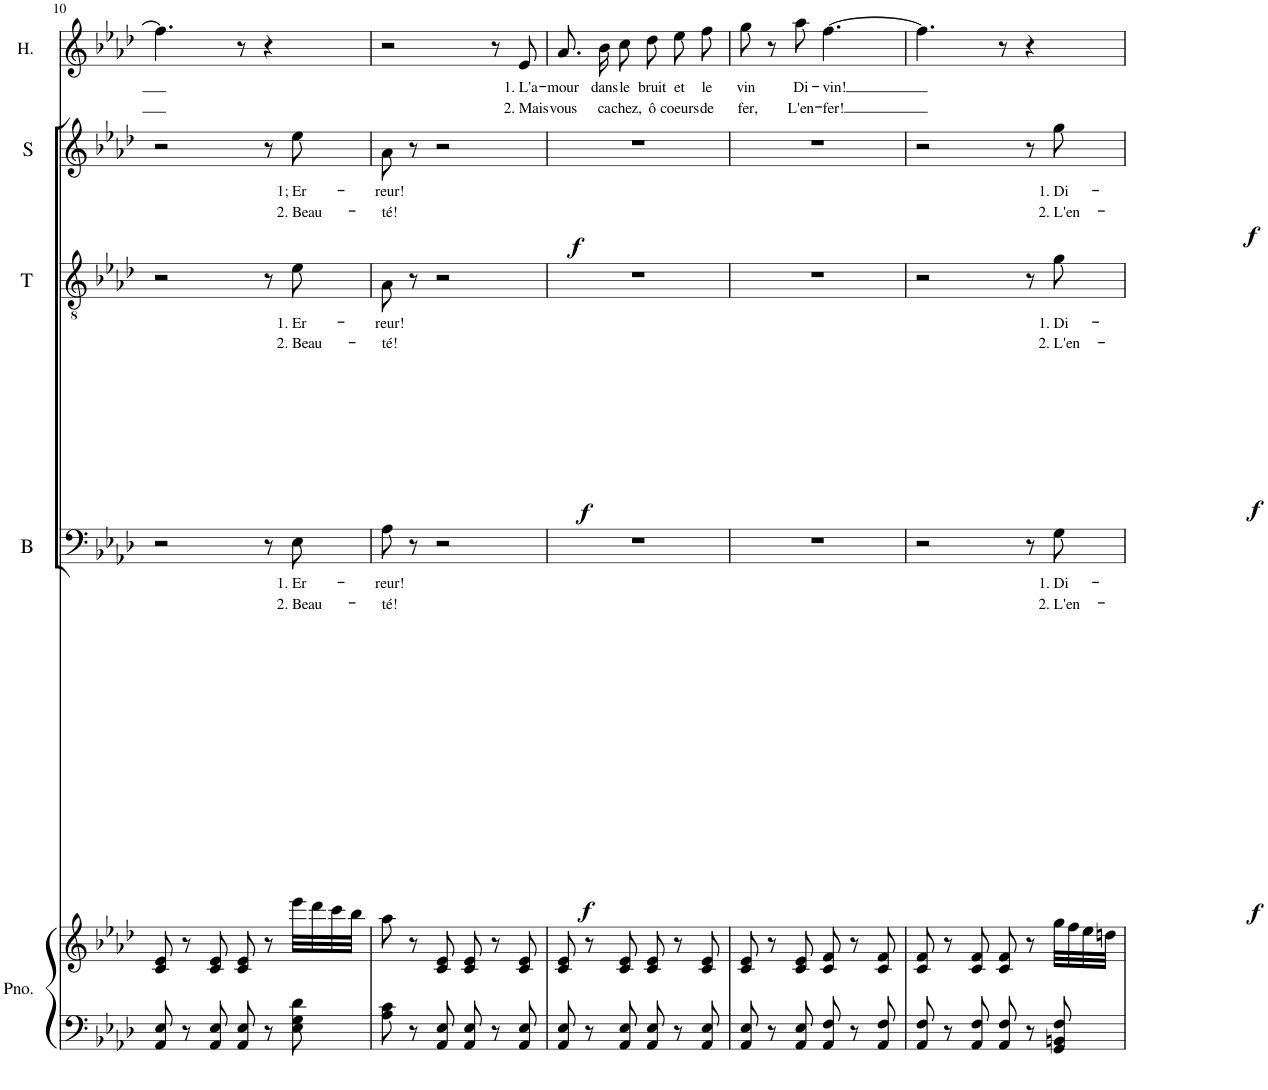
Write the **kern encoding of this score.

**kern	**kern	**kern	**text	**text	**dynam	**kern	**text	**text	**dynam	**kern	**text	**text	**dynam	**kern	**text	**text
*part5	*part5	*part4	*part4	*part4	*part4	*part3	*part3	*part3	*part3	*part2	*part2	*part2	*part2	*part1	*part1	*part1
*staff6	*staff5	*staff4	*staff4	*staff4	*staff4	*staff3	*staff3	*staff3	*staff3	*staff2	*staff2	*staff2	*staff2	*staff1	*staff1	*staff1
*I"Piano	*	*I"B	*	*	*	*I"T	*	*	*	*I"S	*	*	*	*I"Hoffmann	*	*
*I'Pno.	*	*I'B	*	*	*	*I'T	*	*	*	*I'S	*	*	*	*I'H.	*	*
!!LO:PB:g=z
*clefF4	*clefG2	*clefF4	*	*	*	*clefGv2	*	*	*	*clefG2	*	*	*	*clefG2	*	*
*k[b-e-a-d-]	*k[b-e-a-d-]	*k[b-e-a-d-]	*	*	*	*k[b-e-a-d-]	*	*	*	*k[b-e-a-d-]	*	*	*	*k[b-e-a-d-]	*	*
*M6/8	*M6/8	*M6/8	*	*	*	*M6/8	*	*	*	*M6/8	*	*	*	*M6/8	*	*
=10	=10	=10	=10	=10	=10	=10	=10	=10	=10	=10	=10	=10	=10	=10	=10	=10
8AA-/ 8E-/	8c/ 8e-/	2r	.	.	.	2r	.	.	.	2r	.	.	.	4.ff\]	.	.
8r	8r	.	.	.	.	.	.	.	.	.	.	.	.	.	.	.
8AA-/ 8E-/	8c/ 8e-/	.	.	.	.	.	.	.	.	.	.	.	.	.	.	.
8AA-/ 8E-/	8c/ 8e-/	.	.	.	.	.	.	.	.	.	.	.	.	8r	.	.
8r	8r	8r	.	.	.	8r	.	.	.	8r	.	.	.	4r	.	.
!	!	!	!LO:LY:b	!LO:LY:b	!LO:DY:b	!	!LO:LY:b	!LO:LY:b	!LO:DY:b	!	!LO:LY:b	!LO:LY:b	!LO:DY:b	!	!	!
8E-\ 8G\ 8d-\	32eee-\LLL	8E-\	1. Er-	2. Beau-	f	8e-\	1. Er-	2. Beau-	f	8ee-\	1; Er-	2. Beau-	f	.	.	.
.	32ddd-\	.	.	.	.	.	.	.	.	.	.	.	.	.	.	.
.	32ccc\	.	.	.	.	.	.	.	.	.	.	.	.	.	.	.
.	32bb-\JJJ	.	.	.	.	.	.	.	.	.	.	.	.	.	.	.
=11	=11	=11	=11	=11	=11	=11	=11	=11	=11	=11	=11	=11	=11	=11	=11	=11
!	!	!	!LO:LY:b	!LO:LY:b	!	!	!LO:LY:b	!LO:LY:b	!	!	!LO:LY:b	!LO:LY:b	!	!	!	!
8A-\ 8c\	8aa-\	8A-\	-reur!	-té!	.	8A-\	-reur!	-té!	.	8a-\	-reur!	-té!	.	2r	.	.
8r	8r	8r	.	.	.	8r	.	.	.	8r	.	.	.	.	.	.
8AA-/ 8E-/	8c/ 8e-/	2r	.	.	.	2r	.	.	.	2r	.	.	.	.	.	.
8AA-/ 8E-/	8c/ 8e-/	.	.	.	.	.	.	.	.	.	.	.	.	.	.	.
8r	8r	.	.	.	.	.	.	.	.	.	.	.	.	8r	.	.
!	!	!	!	!	!	!	!	!	!	!	!	!	!	!	!LO:LY:b	!LO:LY:b
8AA-/ 8E-/	8c/ 8e-/	.	.	.	.	.	.	.	.	.	.	.	.	8e-/	1. L'a-	2. Mais
=12	=12	=12	=12	=12	=12	=12	=12	=12	=12	=12	=12	=12	=12	=12	=12	=12
!	!	!	!	!	!	!	!	!	!	!	!	!	!	!	!LO:LY:b	!LO:LY:b
8AA-/ 8E-/	8c/ 8e-/	2.r	.	.	.	2.r	.	.	.	2.r	.	.	.	8.a-\L	-mour	vous
8r	8r	.	.	.	.	.	.	.	.	.	.	.	.	.	.	.
!	!	!	!	!	!	!	!	!	!	!	!	!	!	!	!LO:LY:b	!LO:LY:b
.	.	.	.	.	.	.	.	.	.	.	.	.	.	16b-\K	dans	ca-
!	!	!	!	!	!	!	!	!	!	!	!	!	!	!	!LO:LY:b	!LO:LY:b
8AA-/ 8E-/	8c/ 8e-/	.	.	.	.	.	.	.	.	.	.	.	.	8cc\J	le	-chez,
!	!	!	!	!	!	!	!	!	!	!	!	!	!	!	!LO:LY:b	!LO:LY:b
8AA-/ 8E-/	8c/ 8e-/	.	.	.	.	.	.	.	.	.	.	.	.	8dd-\L	bruit	ô
!	!	!	!	!	!	!	!	!	!	!	!	!	!	!	!LO:LY:b	!LO:LY:b
8r	8r	.	.	.	.	.	.	.	.	.	.	.	.	8ee-\	et	coeurs
!	!	!	!	!	!	!	!	!	!	!	!	!	!	!	!LO:LY:b	!LO:LY:b
8AA-/ 8E-/	8c/ 8e-/	.	.	.	.	.	.	.	.	.	.	.	.	8ff\J	le	de
=13	=13	=13	=13	=13	=13	=13	=13	=13	=13	=13	=13	=13	=13	=13	=13	=13
!	!	!	!	!	!	!	!	!	!	!	!	!	!	!	!LO:LY:b	!LO:LY:b
8AA-/ 8E-/	8c/ 8e-/	2.r	.	.	.	2.r	.	.	.	2.r	.	.	.	8gg\	vin	fer,
8r	8r	.	.	.	.	.	.	.	.	.	.	.	.	8r	.	.
!	!	!	!	!	!	!	!	!	!	!	!	!	!	!	!LO:LY:b	!LO:LY:b
8AA-/ 8E-/	8c/ 8e-/	.	.	.	.	.	.	.	.	.	.	.	.	8aa-\	Di-	L'en-
!	!	!	!	!	!	!	!	!	!	!	!	!	!	!	!LO:LY:b	!LO:LY:b
8AA-/ 8F/	8c/ 8f/	.	.	.	.	.	.	.	.	.	.	.	.	[4.ff\	-vin!	-fer!
8r	8r	.	.	.	.	.	.	.	.	.	.	.	.	.	.	.
8AA-/ 8F/	8c/ 8f/	.	.	.	.	.	.	.	.	.	.	.	.	.	.	.
=14	=14	=14	=14	=14	=14	=14	=14	=14	=14	=14	=14	=14	=14	=14	=14	=14
8AA-/ 8F/	8c/ 8f/	2r	.	.	.	2r	.	.	.	2r	.	.	.	4.ff\]	.	.
8r	8r	.	.	.	.	.	.	.	.	.	.	.	.	.	.	.
8AA-/ 8F/	8c/ 8f/	.	.	.	.	.	.	.	.	.	.	.	.	.	.	.
8AA-/ 8F/	8c/ 8f/	.	.	.	.	.	.	.	.	.	.	.	.	8r	.	.
8r	8r	8r	.	.	.	8r	.	.	.	8r	.	.	.	4r	.	.
!	!	!	!LO:LY:b	!LO:LY:b	!LO:DY:b	!	!LO:LY:b	!LO:LY:b	!LO:DY:b	!	!LO:LY:b	!LO:LY:b	!LO:DY:b	!	!	!
8GG/ 8BBn/ 8F/	32gg\LLL	8G\	1. Di-	2. L'en-	f	8g\	1. Di-	2. L'en-	f	8gg\	1. Di-	2. L'en-	f	.	.	.
.	32ff\	.	.	.	.	.	.	.	.	.	.	.	.	.	.	.
.	32ee-\	.	.	.	.	.	.	.	.	.	.	.	.	.	.	.
.	32ddn\JJJ	.	.	.	.	.	.	.	.	.	.	.	.	.	.	.
=	=	=	=	=	=	=	=	=	=	=	=	=	=	=	=	=
*-	*-	*-	*-	*-	*-	*-	*-	*-	*-	*-	*-	*-	*-	*-	*-	*-
